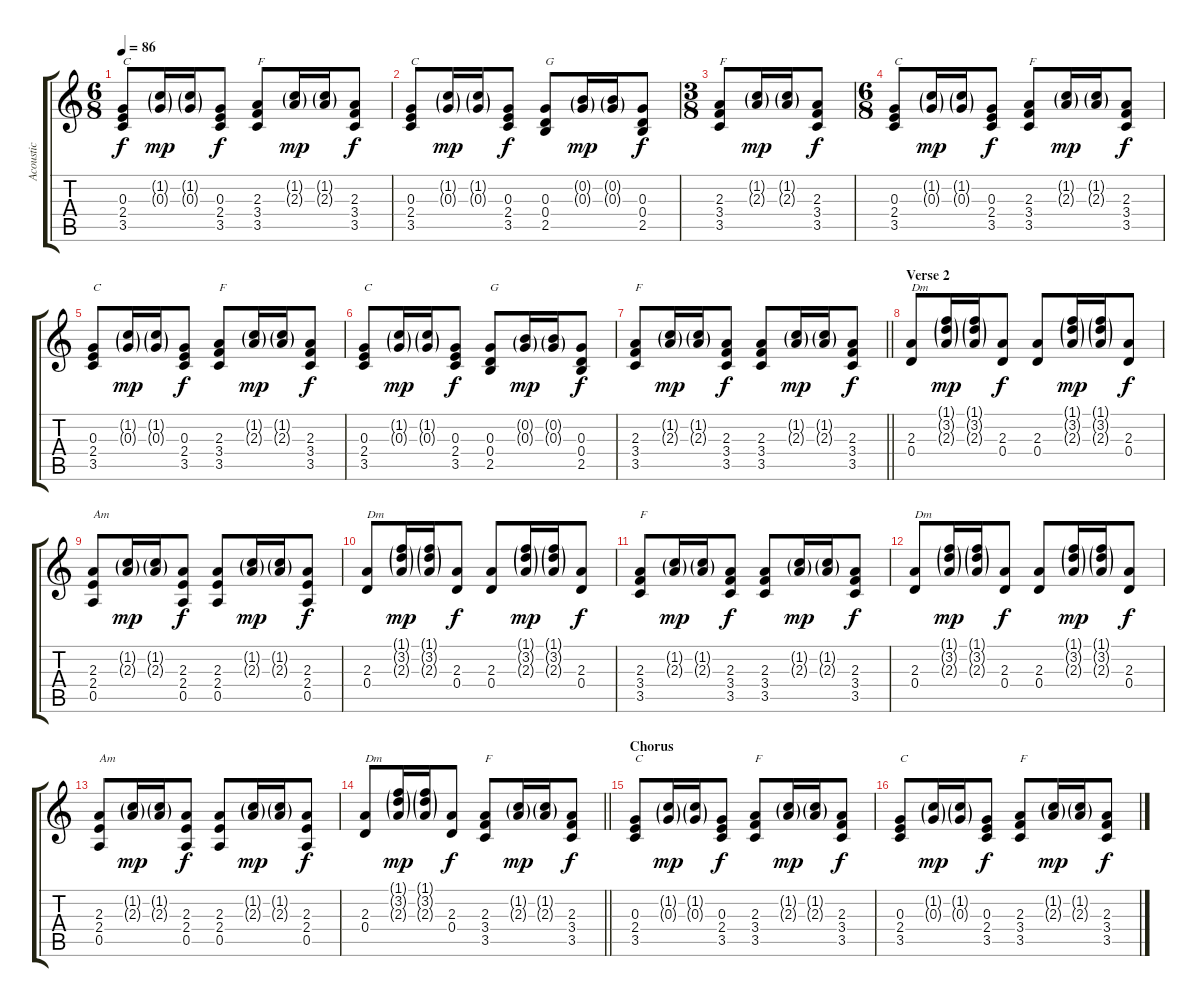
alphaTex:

\track ("Acoustic" "Acoustic") {instrument acousticguitarsteel}
\staff {score tabs}
\tuning (E4 B3 G3 D3 A2 E2) {hide}
\ts (6 8)
\tempo 86
\clef g2
\ks c
(0.3 2.4 3.5).8{txt "C" dy f} (1.2{g} 0.3{g}).16{dy mp} (1.2{g} 0.3{g}).16 (0.3 2.4 3.5).8{dy f} (2.3 3.4 3.5).8{txt "F"} (1.2{g} 2.3{g}).16{dy mp} (1.2{g} 2.3{g}).16 (2.3 3.4 3.5).8{dy f} |
(0.3 2.4 3.5).8{txt "C"} (1.2{g} 0.3{g}).16{dy mp} (1.2{g} 0.3{g}).16 (0.3 2.4 3.5).8{dy f} (0.3 0.4 2.5).8{txt "G"} (0.2{g} 0.3{g}).16{dy mp} (0.2{g} 0.3{g}).16 (0.3 0.4 2.5).8{dy f} |
\ts (3 8)
(2.3 3.4 3.5).8{txt "F"} (1.2{g} 2.3{g}).16{dy mp} (1.2{g} 2.3{g}).16 (2.3 3.4 3.5).8{dy f} |
\ts (6 8)
(0.3 2.4 3.5).8{txt "C"} (1.2{g} 0.3{g}).16{dy mp} (1.2{g} 0.3{g}).16 (0.3 2.4 3.5).8{dy f} (2.3 3.4 3.5).8{txt "F"} (1.2{g} 2.3{g}).16{dy mp} (1.2{g} 2.3{g}).16 (2.3 3.4 3.5).8{dy f} |
(0.3 2.4 3.5).8{txt "C"} (1.2{g} 0.3{g}).16{dy mp} (1.2{g} 0.3{g}).16 (0.3 2.4 3.5).8{dy f} (2.3 3.4 3.5).8{txt "F"} (1.2{g} 2.3{g}).16{dy mp} (1.2{g} 2.3{g}).16 (2.3 3.4 3.5).8{dy f} |
(0.3 2.4 3.5).8{txt "C"} (1.2{g} 0.3{g}).16{dy mp} (1.2{g} 0.3{g}).16 (0.3 2.4 3.5).8{dy f} (0.3 0.4 2.5).8{txt "G"} (0.2{g} 0.3{g}).16{dy mp} (0.2{g} 0.3{g}).16 (0.3 0.4 2.5).8{dy f} |
\barLineRight lightlight
(2.3 3.4 3.5).8{txt "F"} (1.2{g} 2.3{g}).16{dy mp} (1.2{g} 2.3{g}).16 (2.3 3.4 3.5).8{dy f} (2.3 3.4 3.5).8 (1.2{g} 2.3{g}).16{dy mp} (1.2{g} 2.3{g}).16 (2.3 3.4 3.5).8{dy f} |
\section ("" "Verse 2")
(2.3 0.4).8{txt "Dm"} (1.1{g} 3.2{g} 2.3{g}).16{dy mp} (1.1{g} 3.2{g} 2.3{g}).16 (2.3 0.4).8{dy f} (2.3 0.4).8 (1.1{g} 3.2{g} 2.3{g}).16{dy mp} (1.1{g} 3.2{g} 2.3{g}).16 (2.3 0.4).8{dy f} |
(2.3 2.4 0.5).8{txt "Am"} (1.2{g} 2.3{g}).16{dy mp} (1.2{g} 2.3{g}).16 (2.3 2.4 0.5).8{dy f} (2.3 2.4 0.5).8 (1.2{g} 2.3{g}).16{dy mp} (1.2{g} 2.3{g}).16 (2.3 2.4 0.5).8{dy f} |
(2.3 0.4).8{txt "Dm"} (1.1{g} 3.2{g} 2.3{g}).16{dy mp} (1.1{g} 3.2{g} 2.3{g}).16 (2.3 0.4).8{dy f} (2.3 0.4).8 (1.1{g} 3.2{g} 2.3{g}).16{dy mp} (1.1{g} 3.2{g} 2.3{g}).16 (2.3 0.4).8{dy f} |
(2.3 3.4 3.5).8{txt "F"} (1.2{g} 2.3{g}).16{dy mp} (1.2{g} 2.3{g}).16 (2.3 3.4 3.5).8{dy f} (2.3 3.4 3.5).8 (1.2{g} 2.3{g}).16{dy mp} (1.2{g} 2.3{g}).16 (2.3 3.4 3.5).8{dy f} |
(2.3 0.4).8{txt "Dm"} (1.1{g} 3.2{g} 2.3{g}).16{dy mp} (1.1{g} 3.2{g} 2.3{g}).16 (2.3 0.4).8{dy f} (2.3 0.4).8 (1.1{g} 3.2{g} 2.3{g}).16{dy mp} (1.1{g} 3.2{g} 2.3{g}).16 (2.3 0.4).8{dy f} |
(2.3 2.4 0.5).8{txt "Am"} (1.2{g} 2.3{g}).16{dy mp} (1.2{g} 2.3{g}).16 (2.3 2.4 0.5).8{dy f} (2.3 2.4 0.5).8 (1.2{g} 2.3{g}).16{dy mp} (1.2{g} 2.3{g}).16 (2.3 2.4 0.5).8{dy f} |
\barLineRight lightlight
(2.3 0.4).8{txt "Dm"} (1.1{g} 3.2{g} 2.3{g}).16{dy mp} (1.1{g} 3.2{g} 2.3{g}).16 (2.3 0.4).8{dy f} (2.3 3.4 3.5).8{txt "F"} (1.2{g} 2.3{g}).16{dy mp} (1.2{g} 2.3{g}).16 (2.3 3.4 3.5).8{dy f} |
\section ("" "Chorus")
(0.3 2.4 3.5).8{txt "C"} (1.2{g} 0.3{g}).16{dy mp} (1.2{g} 0.3{g}).16 (0.3 2.4 3.5).8{dy f} (2.3 3.4 3.5).8{txt "F"} (1.2{g} 2.3{g}).16{dy mp} (1.2{g} 2.3{g}).16 (2.3 3.4 3.5).8{dy f} |
(0.3 2.4 3.5).8{txt "C"} (1.2{g} 0.3{g}).16{dy mp} (1.2{g} 0.3{g}).16 (0.3 2.4 3.5).8{dy f} (2.3 3.4 3.5).8{txt "F"} (1.2{g} 2.3{g}).16{dy mp} (1.2{g} 2.3{g}).16 (2.3 3.4 3.5).8{dy f}
